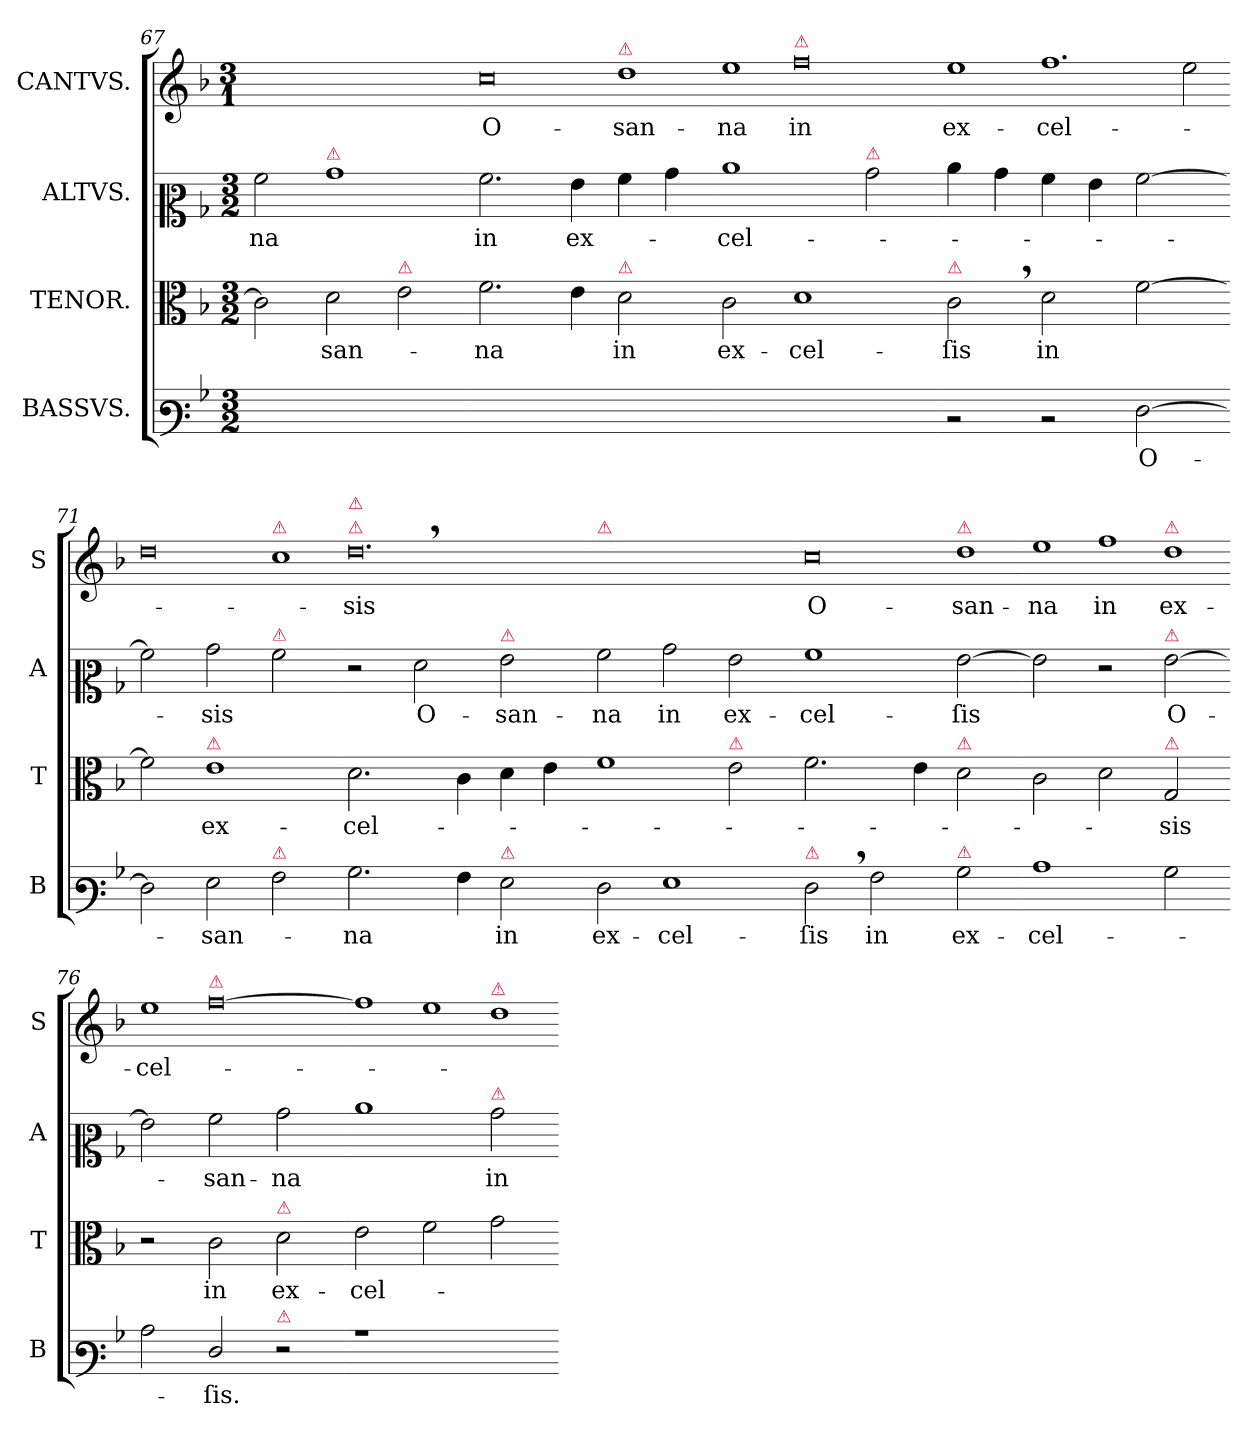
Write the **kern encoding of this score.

**kern	**text	**kern	**text	**kern	**text	**kern	**text
*part4	*part4	*part3	*part3	*part2	*part2	*part1	*part1
*staff4	*staff4	*staff3	*staff3	*staff2	*staff2	*staff1	*staff1
*I"BASSVS.	*	*I"TENOR.	*	*I"ALTVS.	*	*I"CANTVS.	*
*I'B	*	*I'T	*	*I'A	*	*I'S	*
*clefF3	*	*clefC3	*	*clefC2	*	*clefG2	*
*k[b-]	*	*k[b-]	*	*k[b-]	*	*k[b-]	*
*M3/2	*	*M3/2	*	*M3/2	*	*M3/1	*
=67	=67	=67	=67	=67	=67	=67	=67
1.ryy	.	2c]	.	2a\	-na	1.ryy	.
!	!	!	!	!LO:TX:a:color=crimson:t=⚠	!	!	!
.	.	2d\	-san-	1b-	.	.	.
!	!	!LO:TX:a:color=crimson:t=⚠	!	!	!	!	!
.	.	2e\	.	.	.	.	.
=68-	=68-	=68-	=68-	=68-	=68-	=68-	=68-
!	!	!	!	!	!	!LO:N:vis=0	!
1.ryy	.	2.f\	-na	2.a\	in	1cc	O-
.	.	4e\	.	4g\	ex-	.	.
!	!	!	!	!	!	!LO:TX:a:color=crimson:t=⚠	!
!	!	!LO:TX:a:color=crimson:t=⚠	!	!	!	!	!
!	!	!	!	!	!	!LO:N:vis=1	!
.	.	2d\	in	4a\	.	2dd\	-san-
.	.	.	.	4b-\	.	.	.
=69-	=69-	=69-	=69-	=69-	=69-	=69-	=69-
!	!	!	!	!	!	!LO:N:vis=1	!
1.ryy	.	2c\	ex-	1cc	-cel-	2ee\	-na
!	!	!	!	!	!	!LO:TX:a:color=crimson:t=⚠	!
!	!	!	!	!	!	!LO:N:vis=0	!
.	.	1d	cel-	.	.	1ff	in
!	!	!	!	!LO:TX:a:color=crimson:t=⚠	!	!	!
.	.	.	.	2b-\	.	.	.
=70-	=70-	=70-	=70-	=70-	=70-	=70-	=70-
!	!	!LO:TX:a:color=crimson:t=⚠	!	!	!	!	!
!	!	!	!	!	!	!LO:N:vis=1	!
2rD	.	2c,<\	-ſis	4cc\	.	2ee\	ex-
.	.	.	.	4b-\	.	.	.
!	!	!	!	!	!	!LO:N:vis=1.	!
2rD	.	2d\	in	4a\	.	2.ff\	-cel-
.	.	.	.	4g\	.	.	.
[2F\	O-	[2f	.	[2a	.	.	.
!	!	!	!	!	!	!LO:N:vis=2	!
.	.	.	.	.	.	4ee\	.
=71-	=71-	=71-	=71-	=71-	=71-	=71-	=71-
!	!	!	!	!	!	!LO:N:vis=0	!
2F\]	.	2f]	.	2a]	.	1dd	.
!	!	!LO:TX:a:color=crimson:t=⚠	!	!	!	!	!
2G\	-san-	1e	ex-	2b-\	-sis	.	.
!	!	!	!	!	!	!LO:TX:a:color=crimson:t=⚠	!
!	!	!	!	!LO:TX:a:color=crimson:t=⚠	!	!	!
!LO:TX:a:color=crimson:t=⚠	!	!	!	!	!	!	!
!	!	!	!	!	!	!LO:N:vis=1	!
2A\	.	.	.	2a\	.	2cc\	.
=72-	=72-	=72-	=72-	=72-	=72-	=72-	=72-
!	!	!	!	!	!	!LO:TX:a:color=crimson:t=⚠	!
!	!	!	!	!	!	!LO:TX:a:color=crimson:t=⚠	!
!	!	!	!	!	!	!LO:N:vis=0.	!
2.B-\	-na	2.d\	-cel-	2r	.	1.dd,<	-sis
.	.	.	.	2f\	O-	.	.
4A\	.	4c\	.	.	.	.	.
!	!	!	!	!LO:TX:a:color=crimson:t=⚠	!	!	!
!LO:TX:a:color=crimson:t=⚠	!	!	!	!	!	!	!
2G\	in	4d\	.	2g\	-san-	.	.
.	.	4e\	.	.	.	.	.
=73-	=73-	=73-	=73-	=73-	=73-	=73-	=73-
!	!	!	!	!	!	!LO:TX:a:color=crimson:t=⚠	!
!	!	!	!	!	!	!LO:N:vis=0.	!
2F\	ex-	1f	.	2a\	-na	1.r	.
1G	-cel-	.	.	2b-\	in	.	.
!	!	!LO:TX:a:color=crimson:t=⚠	!	!	!	!	!
.	.	2e\	.	2g\	ex-	.	.
=74-	=74-	=74-	=74-	=74-	=74-	=74-	=74-
!LO:TX:a:color=crimson:t=⚠	!	!	!	!	!	!	!
!	!	!	!	!	!	!LO:N:vis=0	!
2F,<\	-ſis	2.f\	.	1a	-cel-	1cc	O-
2A\	in	.	.	.	.	.	.
.	.	4e\	.	.	.	.	.
!	!	!	!	!	!	!LO:TX:a:color=crimson:t=⚠	!
!	!	!LO:TX:a:color=crimson:t=⚠	!	!	!	!	!
!LO:TX:a:color=crimson:t=⚠	!	!	!	!	!	!	!
!	!	!	!	!	!	!LO:N:vis=1	!
2B-\	ex-	2d\	.	[2g	-ſis	2dd\	-san-
=75-	=75-	=75-	=75-	=75-	=75-	=75-	=75-
!	!	!	!	!	!	!LO:N:vis=1	!
1c	-cel-	2c\	.	2g]	.	2ee\	-na
!	!	!	!	!	!	!LO:N:vis=1	!
.	.	2d\	.	2r	.	2ff\	in
!	!	!	!	!	!	!LO:TX:a:color=crimson:t=⚠	!
!	!	!	!	!LO:TX:a:color=crimson:t=⚠	!	!	!
!	!	!LO:TX:a:color=crimson:t=⚠	!	!	!	!	!
!	!	!	!	!	!	!LO:N:vis=1	!
2B-\	.	2G/	-sis	[2g	O-	2dd\	ex-
=76-	=76-	=76-	=76-	=76-	=76-	=76-	=76-
!	!	!	!	!	!	!LO:N:vis=1	!
2c\	.	2r	.	2g]	.	2ee\	-cel-
!	!	!	!	!	!	!LO:TX:a:color=crimson:t=⚠	!
!	!	!	!	!	!	!LO:N:vis=0	!
2F/	-ſis.	2c\	in	2a\	-san-	[1ff	.
!	!	!LO:TX:a:color=crimson:t=⚠	!	!	!	!	!
!LO:TX:a:color=crimson:t=⚠	!	!	!	!	!	!	!
2r	.	2d\	ex-	2b-\	-na	.	.
=77-	=77-	=77-	=77-	=77-	=77-	=77-	=77-
!	!	!	!	!	!	!LO:N:vis=1	!
1rc	.	2e\	-cel-	1cc	.	2ff]	.
!	!	!	!	!	!	!LO:N:vis=1	!
.	.	2f\	.	.	.	2ee\	.
!	!	!	!	!	!	!LO:TX:a:color=crimson:t=⚠	!
!	!	!	!	!LO:TX:a:color=crimson:t=⚠	!	!	!
!	!	!	!	!	!	!LO:N:vis=1	!
2ryy	.	2g\	.	2b-\	in	2dd\	.
=-	=-	=-	=-	=-	=-	=-	=-
*-	*-	*-	*-	*-	*-	*-	*-
